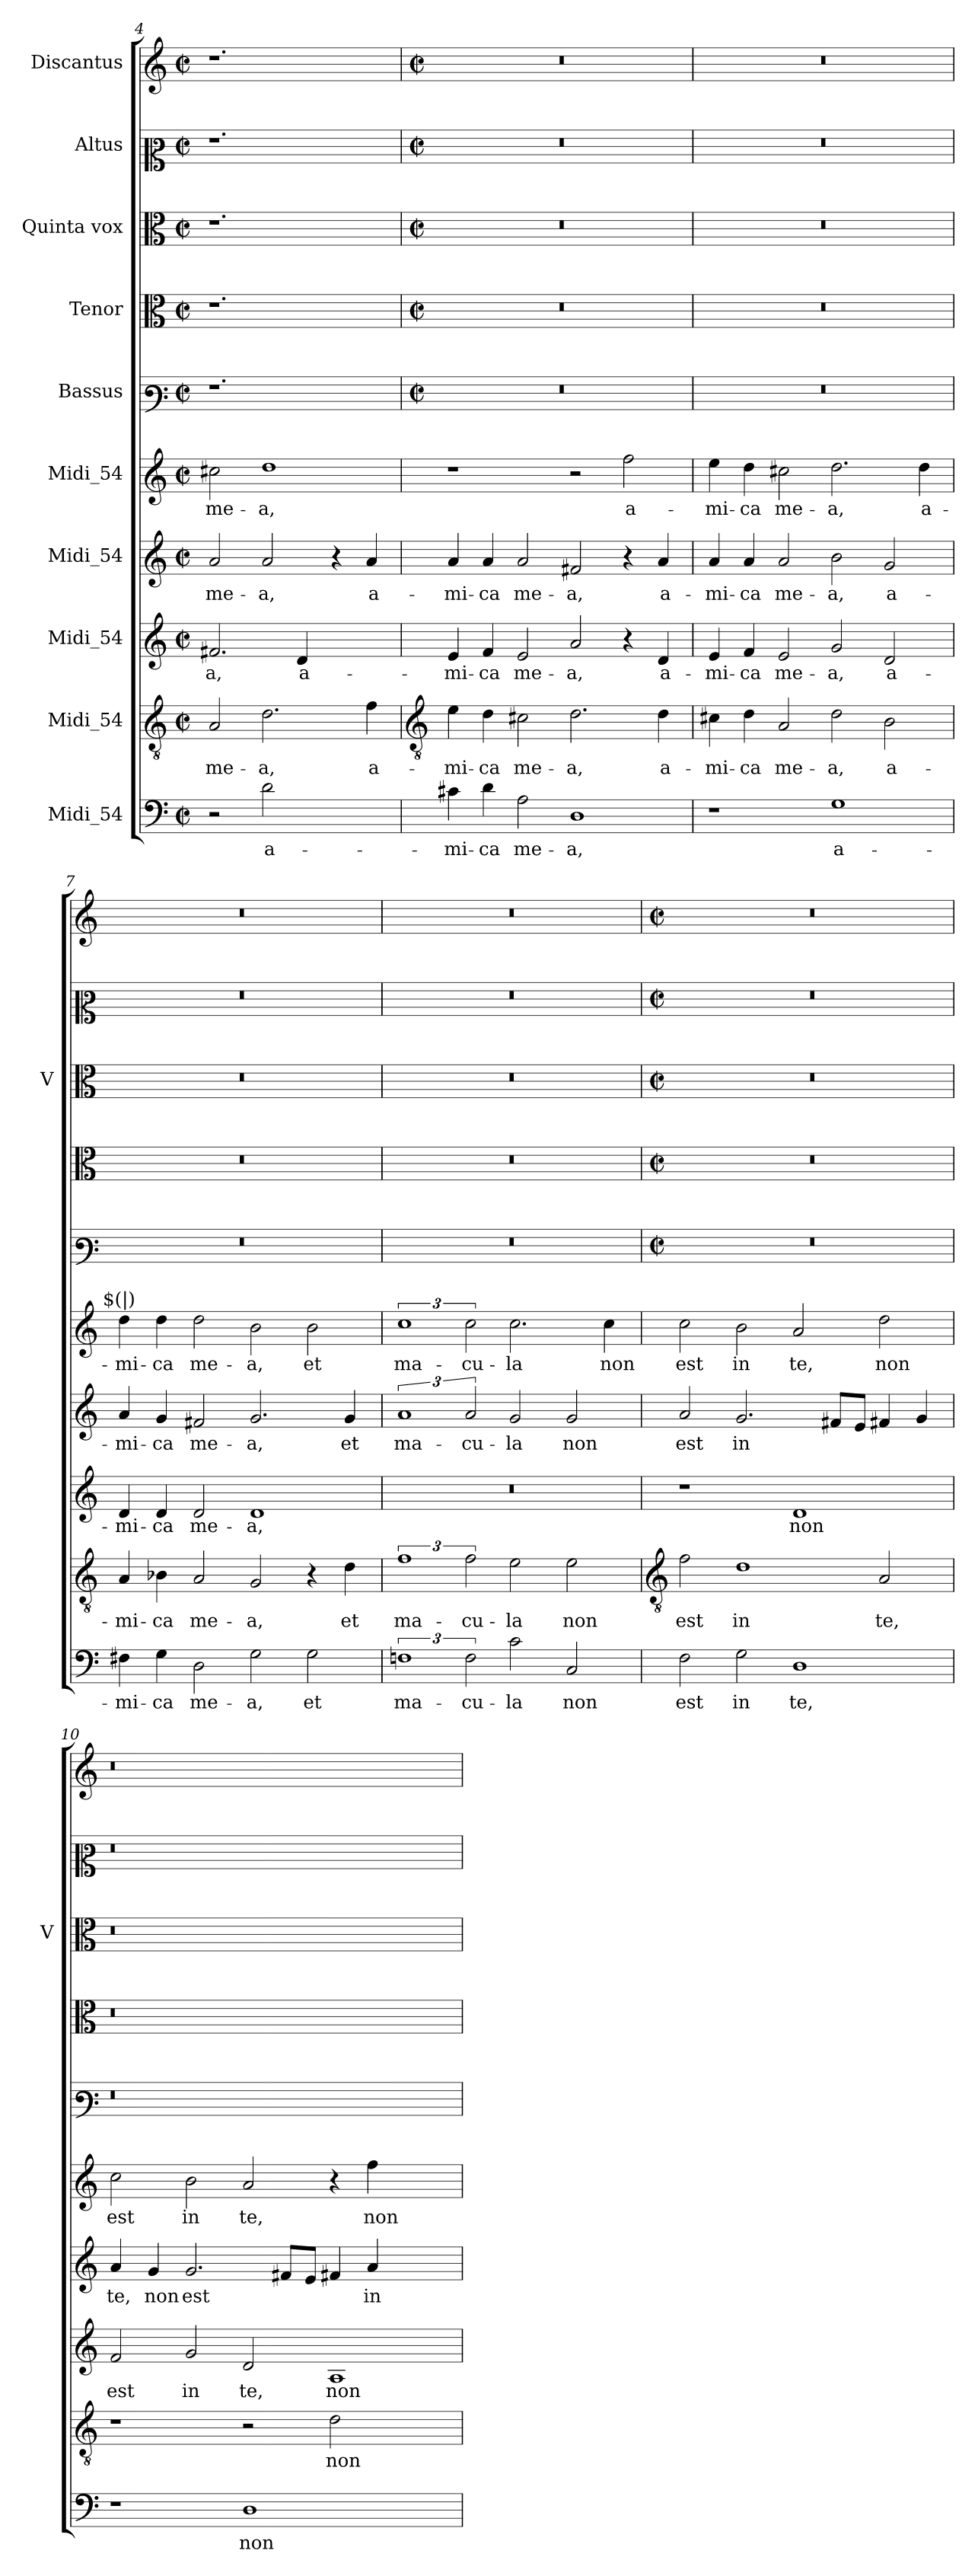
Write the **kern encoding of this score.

**kern	**text	**kern	**text	**kern	**text	**kern	**text	**kern	**text	**kern	**kern	**kern	**kern	**kern
*part10	*part10	*part9	*part9	*part8	*part8	*part7	*part7	*part6	*part6	*part5	*part4	*part3	*part2	*part1
*staff10	*staff10	*staff9	*staff9	*staff8	*staff8	*staff7	*staff7	*staff6	*staff6	*staff5	*staff4	*staff3	*staff2	*staff1
*I"Midi_54	*	*I"Midi_54	*	*I"Midi_54	*	*I"Midi_54	*	*I"Midi_54	*	*I"Bassus	*I"Tenor	*I"Quinta vox	*I"Altus	*I"Discantus
*	*	*	*	*	*	*	*	*	*	*	*	*I'V	*	*
*clefF4	*	*clefGv2	*	*clefG2	*	*clefG2	*	*clefG2	*	*clefF3	*clefC3	*clefC3	*clefC2	*clefG2
*k[]	*	*k[]	*	*k[]	*	*k[]	*	*k[]	*	*k[]	*k[]	*k[]	*k[]	*k[]
*C:	*	*C:	*	*C:	*	*C:	*	*C:	*	*C:	*C:	*C:	*C:	*C:
*M4/2	*	*M4/2	*	*M4/2	*	*M4/2	*	*M4/2	*	*M4/2	*M4/2	*M4/2	*M4/2	*M4/2
*met(c|)	*	*met(c|)	*	*met(c|)	*	*met(c|)	*	*met(c|)	*	*met(c|)	*met(c|)	*met(c|)	*met(c|)	*met(c|)
=4	=4	=4	=4	=4	=4	=4	=4	=4	=4	=4	=4	=4	=4	=4
!	!	!	!LO:LY:b	!	!LO:LY:b	!	!LO:LY:b	!	!LO:LY:b	!	!	!	!	!
2r	.	2A	me-	2.f#X	-a,	2a	me-	2cc#X	me-	1.r	1.r	1.r	1.r	1.r
!	!LO:LY:b	!	!LO:LY:b	!	!	!	!LO:LY:b	!	!LO:LY:b	!	!	!	!	!
2d	a-	2.d	-a,	.	.	2a	-a,	1dd	-a,	.	.	.	.	.
!	!	!	!	!	!LO:LY:b	!	!	!	!	!	!	!	!	!
.	.	.	.	4d	a-	.	.	.	.	.	.	.	.	.
2ryy	.	.	.	2ryy	.	4r	.	.	.	.	.	.	.	.
!	!	!	!LO:LY:b	!	!	!	!LO:LY:b	!	!	!	!	!	!	!
.	.	4f	a-	.	.	4a	a-	.	.	.	.	.	.	.
!!LO:LB:g=z
=5	=5	=5	=5	=5	=5	=5	=5	=5	=5	=5	=5	=5	=5	=5
*	*	*clefGv2	*	*	*	*	*	*	*	*	*	*	*	*
*	*	*	*	*	*	*	*	*	*	*M4/2	*M4/2	*M4/2	*M4/2	*M4/2
*	*	*	*	*	*	*	*	*	*	*met(c|)	*met(c|)	*met(c|)	*met(c|)	*met(c|)
!	!LO:LY:b	!	!LO:LY:b	!	!LO:LY:b	!	!LO:LY:b	!	!	!	!	!	!	!
4c#X	-mi-	4e	-mi-	4e	-mi-	4a	-mi-	1r	.	0r	0r	0r	0r	0r
!	!LO:LY:b	!	!LO:LY:b	!	!LO:LY:b	!	!LO:LY:b	!	!	!	!	!	!	!
4d	-ca	4d	-ca	4f	-ca	4a	-ca	.	.	.	.	.	.	.
!	!LO:LY:b	!	!LO:LY:b	!	!LO:LY:b	!	!LO:LY:b	!	!	!	!	!	!	!
2A	me-	2c#X	me-	2e	me-	2a	me-	.	.	.	.	.	.	.
!	!LO:LY:b	!	!LO:LY:b	!	!LO:LY:b	!	!LO:LY:b	!	!	!	!	!	!	!
1D	-a,	2.d	-a,	2a	-a,	2f#X	-a,	2r	.	.	.	.	.	.
!	!	!	!	!	!	!	!	!	!LO:LY:b	!	!	!	!	!
.	.	.	.	4r	.	4r	.	2ff	a-	.	.	.	.	.
!	!	!	!LO:LY:b	!	!LO:LY:b	!	!LO:LY:b	!	!	!	!	!	!	!
.	.	4d	a-	4d	a-	4a	a-	.	.	.	.	.	.	.
=6	=6	=6	=6	=6	=6	=6	=6	=6	=6	=6	=6	=6	=6	=6
!	!	!	!LO:LY:b	!	!LO:LY:b	!	!LO:LY:b	!	!LO:LY:b	!	!	!	!	!
1r	.	4c#X	-mi-	4e	-mi-	4a	-mi-	4ee	-mi-	0r	0r	0r	0r	0r
!	!	!	!LO:LY:b	!	!LO:LY:b	!	!LO:LY:b	!	!LO:LY:b	!	!	!	!	!
.	.	4d	-ca	4f	-ca	4a	-ca	4dd	-ca	.	.	.	.	.
!	!	!	!LO:LY:b	!	!LO:LY:b	!	!LO:LY:b	!	!LO:LY:b	!	!	!	!	!
.	.	2A	me-	2e	me-	2a	me-	2cc#X	me-	.	.	.	.	.
!	!LO:LY:b	!	!LO:LY:b	!	!LO:LY:b	!	!LO:LY:b	!	!LO:LY:b	!	!	!	!	!
1G	a-	2d	-a,	2g	-a,	2b	-a,	2.dd	-a,	.	.	.	.	.
!	!	!	!LO:LY:b	!	!LO:LY:b	!	!LO:LY:b	!	!	!	!	!	!	!
.	.	2B	a-	2d	a-	2g	a-	.	.	.	.	.	.	.
!	!	!	!	!	!	!	!	!	!LO:LY:b	!	!	!	!	!
.	.	.	.	.	.	.	.	4dd	a-	.	.	.	.	.
=7	=7	=7	=7	=7	=7	=7	=7	=7	=7	=7	=7	=7	=7	=7
!	!	!	!	!	!	!	!	!LO:TX:a:cj:t=$(|)	!	!	!	!	!	!
!	!LO:LY:b	!	!LO:LY:b	!	!LO:LY:b	!	!LO:LY:b	!	!LO:LY:b	!	!	!	!	!
4F#X	-mi-	4A	-mi-	4d	-mi-	4a	-mi-	4dd	-mi-	0r	0r	0r	0r	0r
!	!LO:LY:b	!	!LO:LY:b	!	!LO:LY:b	!	!LO:LY:b	!	!LO:LY:b	!	!	!	!	!
4G	-ca	4B-X	-ca	4d	-ca	4g	-ca	4dd	-ca	.	.	.	.	.
!	!LO:LY:b	!	!LO:LY:b	!	!LO:LY:b	!	!LO:LY:b	!	!LO:LY:b	!	!	!	!	!
2D	me-	2A	me-	2d	me-	2f#X	me-	2dd	me-	.	.	.	.	.
!	!LO:LY:b	!	!LO:LY:b	!	!LO:LY:b	!	!LO:LY:b	!	!LO:LY:b	!	!	!	!	!
2G	-a,	2G	-a,	1d	-a,	2.g	-a,	2b	-a,	.	.	.	.	.
!	!LO:LY:b	!	!	!	!	!	!	!	!LO:LY:b	!	!	!	!	!
2G	et	4r	.	.	.	.	.	2b	et	.	.	.	.	.
!	!	!	!LO:LY:b	!	!	!	!LO:LY:b	!	!	!	!	!	!	!
.	.	4d	et	.	.	4g	et	.	.	.	.	.	.	.
=8	=8	=8	=8	=8	=8	=8	=8	=8	=8	=8	=8	=8	=8	=8
!	!LO:LY:b	!	!LO:LY:b	!	!	!	!LO:LY:b	!	!LO:LY:b	!	!	!	!	!
3%2Fn	ma-	3%2f	ma-	0r	.	3%2a	ma-	3%2cc	ma-	0r	0r	0r	0r	0r
!	!LO:LY:b	!	!LO:LY:b	!	!	!	!LO:LY:b	!	!LO:LY:b	!	!	!	!	!
3F	-cu-	3f	-cu-	.	.	3a	-cu-	3cc	-cu-	.	.	.	.	.
!	!LO:LY:b	!	!LO:LY:b	!	!	!	!LO:LY:b	!	!LO:LY:b	!	!	!	!	!
2c	-la	2e	-la	.	.	2g	-la	2.cc	-la	.	.	.	.	.
!	!LO:LY:b	!	!LO:LY:b	!	!	!	!LO:LY:b	!	!	!	!	!	!	!
2C	non	2e	non	.	.	2g	non	.	.	.	.	.	.	.
!	!	!	!	!	!	!	!	!	!LO:LY:b	!	!	!	!	!
.	.	.	.	.	.	.	.	4cc	non	.	.	.	.	.
!!LO:LB:g=z
=9	=9	=9	=9	=9	=9	=9	=9	=9	=9	=9	=9	=9	=9	=9
*	*	*clefGv2	*	*	*	*	*	*	*	*	*	*	*	*
*	*	*	*	*	*	*	*	*	*	*M4/2	*M4/2	*M4/2	*M4/2	*M4/2
*	*	*	*	*	*	*	*	*	*	*met(c|)	*met(c|)	*met(c|)	*met(c|)	*met(c|)
!	!LO:LY:b	!	!LO:LY:b	!	!	!	!LO:LY:b	!	!LO:LY:b	!	!	!	!	!
2F	est	2f	est	1r	.	2a	est	2cc	est	0r	0r	0r	0r	0r
!	!LO:LY:b	!	!LO:LY:b	!	!	!	!LO:LY:b	!	!LO:LY:b	!	!	!	!	!
2G	in	1d	in	.	.	2.g	in	2b	in	.	.	.	.	.
!	!LO:LY:b	!	!	!	!LO:LY:b	!	!	!	!LO:LY:b	!	!	!	!	!
1D	te,	.	.	1d	non	.	.	2a	te,	.	.	.	.	.
.	.	.	.	.	.	8f#L	.	.	.	.	.	.	.	.
.	.	.	.	.	.	8eJ	.	.	.	.	.	.	.	.
!	!	!	!LO:LY:b	!	!	!	!	!	!LO:LY:b	!	!	!	!	!
.	.	2A	te,	.	.	4f#X	.	2dd	non	.	.	.	.	.
.	.	.	.	.	.	4g	.	.	.	.	.	.	.	.
=10	=10	=10	=10	=10	=10	=10	=10	=10	=10	=10	=10	=10	=10	=10
!	!	!	!	!	!LO:LY:b	!	!LO:LY:b	!	!LO:LY:b	!	!	!	!	!
1r	.	1r	.	2f	est	4a	te,	2cc	est	0r	0r	0r	0r	0r
!	!	!	!	!	!	!	!LO:LY:b	!	!	!	!	!	!	!
.	.	.	.	.	.	4g	non	.	.	.	.	.	.	.
!	!	!	!	!	!LO:LY:b	!	!LO:LY:b	!	!LO:LY:b	!	!	!	!	!
.	.	.	.	2g	in	2.g	est	2b	in	.	.	.	.	.
!	!LO:LY:b	!	!	!	!LO:LY:b	!	!	!	!LO:LY:b	!	!	!	!	!
1D	non	2r	.	2d	te,	.	.	2a	te,	.	.	.	.	.
.	.	.	.	.	.	8f#L	.	.	.	.	.	.	.	.
.	.	.	.	.	.	8eJ	.	.	.	.	.	.	.	.
!	!	!	!LO:LY:b	!	!LO:LY:b	!	!	!	!	!	!	!	!	!
.	.	2d	non	1A	non	4f#X	.	4r	.	.	.	.	.	.
!	!	!	!	!	!	!	!LO:LY:b	!	!LO:LY:b	!	!	!	!	!
.	.	.	.	.	.	4a	in	4ff	non	.	.	.	.	.
2ryy	.	2ryy	.	.	.	2ryy	.	2ryy	.	2ryy	2ryy	2ryy	2ryy	2ryy
=	=	=	=	=	=	=	=	=	=	=	=	=	=	=
*-	*-	*-	*-	*-	*-	*-	*-	*-	*-	*-	*-	*-	*-	*-
